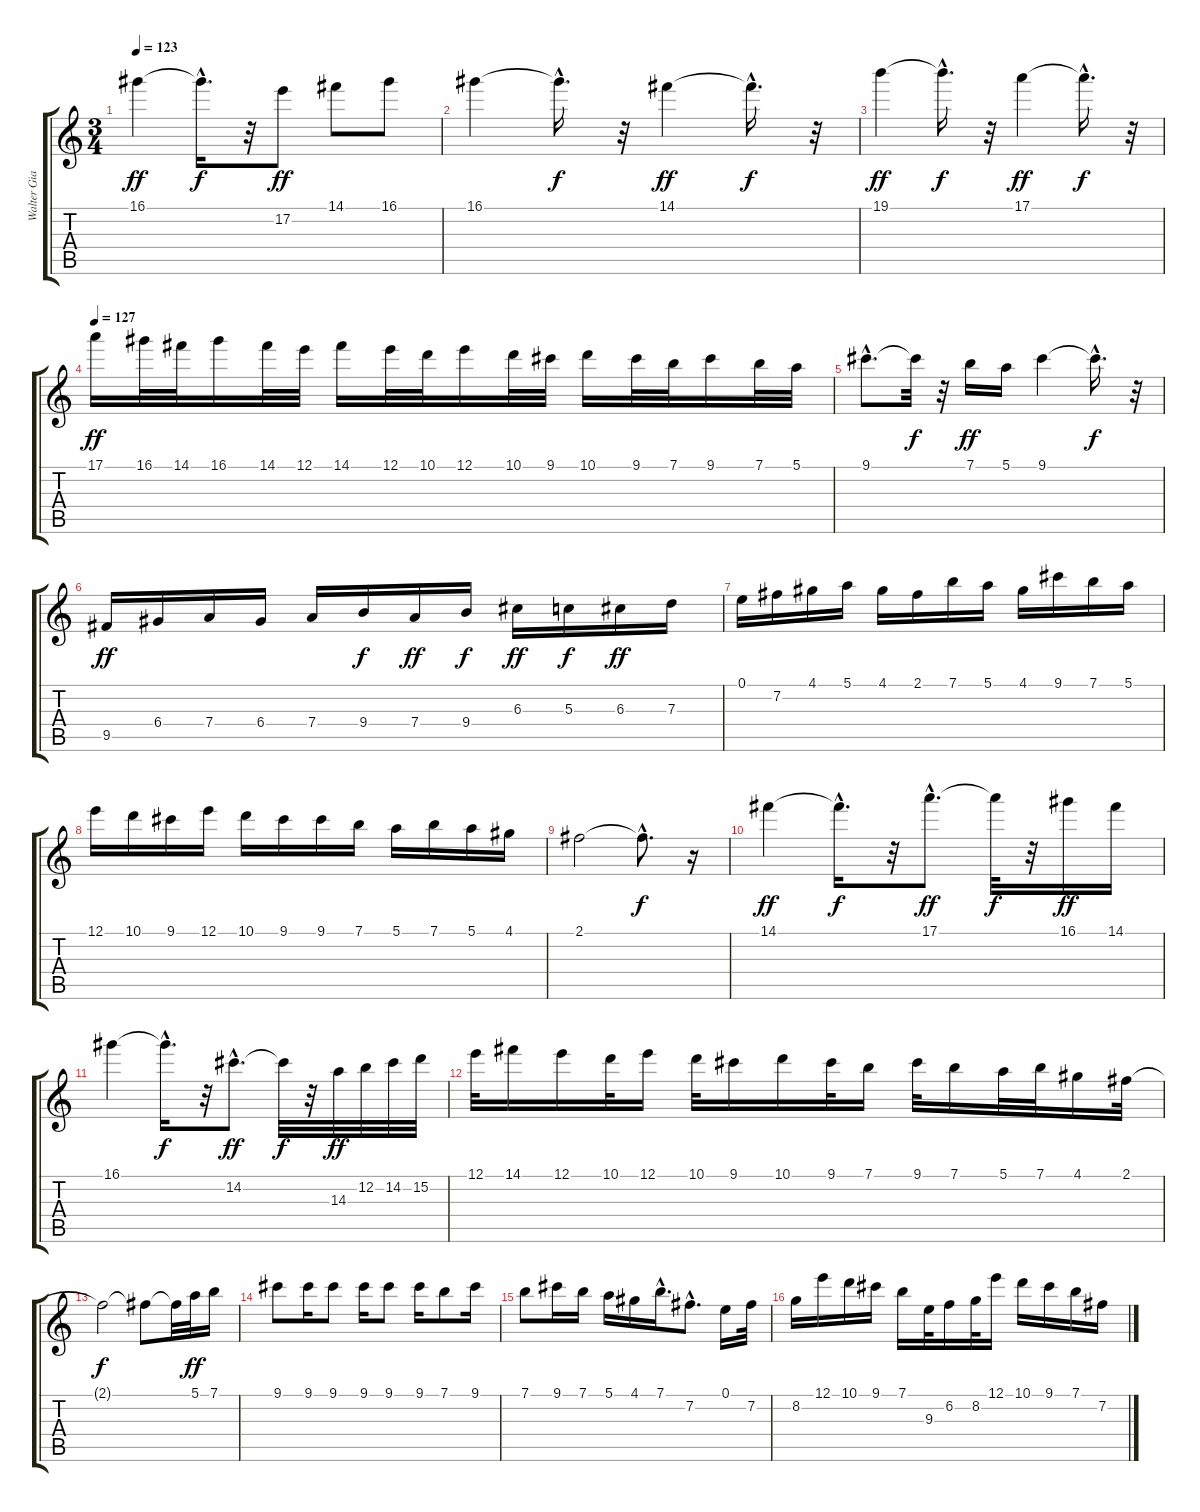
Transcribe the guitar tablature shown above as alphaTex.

\track ("Walter Giardino Solos" "Walter Gia") {instrument overdrivenguitar}
\staff {score tabs}
\tuning (E4 B3 G3 D3 A2 E2) {hide}
\ts (3 4)
\tempo 123
\clef g2
\ks c
16.1.4{dy ff} 16.1{hac t}.16{d dy f} r.32 17.2.8{dy ff} 14.1.8 16.1.8 |
16.1.4 16.1{hac t}.16{d dy f} r.32 14.1.4{dy ff} 14.1{hac t}.16{d dy f} r.32 |
19.1.4{dy ff} 19.1{hac t}.16{d dy f} r.32 17.1.4{dy ff} 17.1{hac t}.16{d dy f} r.32 |
\tempo 127
17.1.16{dy ff} 16.1.32 14.1.32 16.1.16 14.1.32 12.1.32 14.1.16 12.1.32 10.1.32 12.1.16 10.1.32 9.1.32 10.1.16 9.1.32 7.1.32 9.1.16 7.1.32 5.1.32 |
9.1{hac}.8{d} 9.1{t}.32{dy f} r.32 7.1.16{dy ff} 5.1.16 9.1.4 9.1{hac t}.16{d dy f} r.32 |
9.5.16{dy ff} 6.4.16 7.4.16 6.4.16 7.4.16 9.4.16{dy f} 7.4.16{dy ff} 9.4.16{dy f} 6.3.16{dy ff} 5.3.16{dy f} 6.3.16{dy ff} 7.3.16 |
0.1.16 7.2.16 4.1.16 5.1.16 4.1.16 2.1.16 7.1.16 5.1.16 4.1.16 9.1.16 7.1.16 5.1.16 |
12.1.16 10.1.16 9.1.16 12.1.16 10.1.16 9.1.16 9.1.16 7.1.16 5.1.16 7.1.16 5.1.16 4.1.16 |
2.1.2 2.1{hac t}.8{d dy f} r.16 |
14.1.4{dy ff} 14.1{hac t}.16{d dy f} r.32 17.1{hac}.8{d dy ff} 17.1{t}.32{dy f} r.32 16.1.16{dy ff} 14.1.16 |
16.1.4 16.1{hac t}.16{d dy f} r.32 14.2{hac}.8{d dy ff} 14.2{t}.32{dy f} r.32 14.3.32{dy ff} 12.2.32 14.2.32 15.2.32 |
12.1.32 14.1.16 12.1.16 10.1.32 12.1.16 10.1.32 9.1.16 10.1.16 9.1.32 7.1.16 9.1.32 7.1.16 5.1.32 7.1.32 4.1.16 2.1.32 |
2.1{t}.2{dy f} 2.1{t}.8 2.1{t}.32 5.1.32{dy ff} 7.1.16 |
9.1.8 9.1.16 9.1.8 9.1.16 9.1.8 9.1.16 7.1.8 9.1.16 |
7.1.8 9.1.16 7.1.16 5.1.16 4.1.16 7.1{hac}.16{d} 7.2{hac}.8{d} 0.1.16 7.2.32 |
8.2.16 12.1.16 10.1.16 9.1.16 7.1.16 9.3.32 6.2.16 8.2.32 12.1.16 10.1.16 9.1.16 7.1.16 7.2.16
